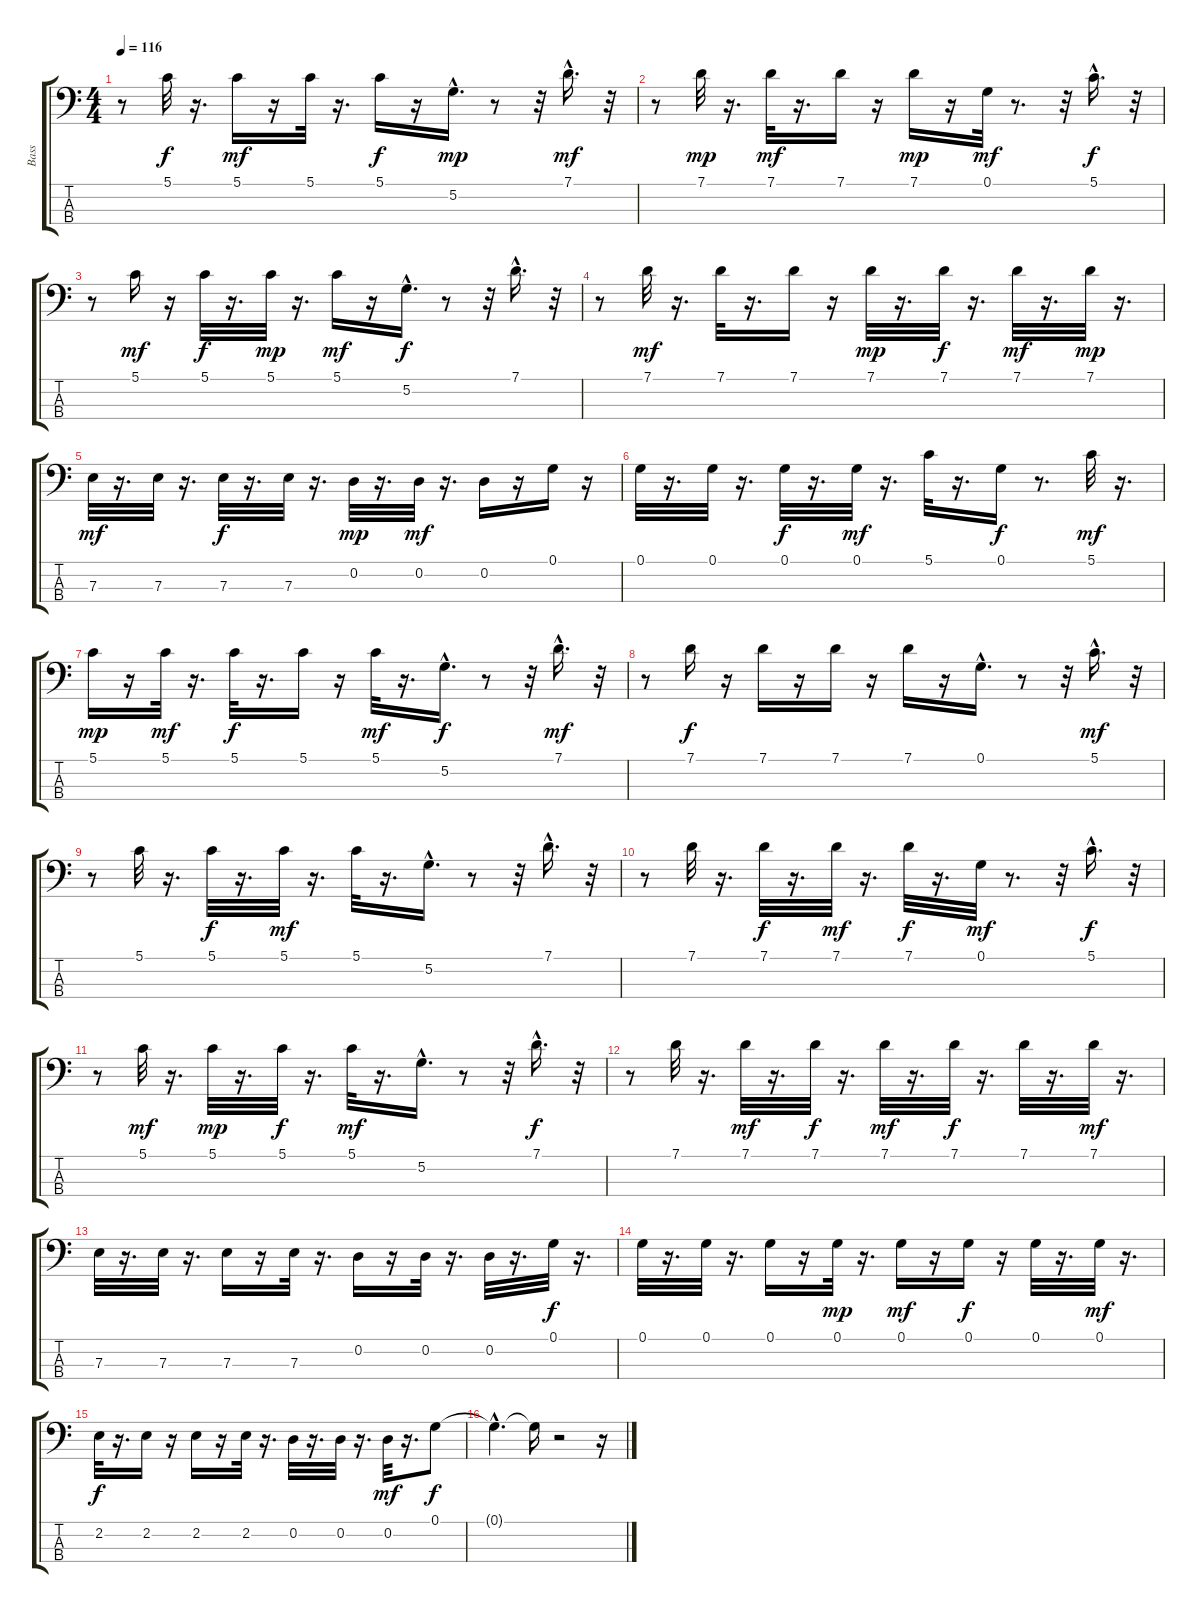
\track ("Bass" "Bass") {instrument acousticbass}
\staff {score tabs}
\tuning (G2 D2 A1 E1) {hide}
\ts (4 4)
\tempo 116
\clef f4
\ks c
r.8{dy f} 5.1.32 r.16{d} 5.1.16{dy mf} r.16 5.1.32 r.16{d} 5.1.16{dy f} r.16 5.2{hac}.16{d dy mp} r.8 r.32 7.1{hac}.16{d dy mf} r.32 |
r.8 7.1.32{dy mp} r.16{d} 7.1.32{dy mf} r.16{d} 7.1.16 r.16 7.1.16{dy mp} r.16 0.1.32{dy mf} r.8{d} r.32 5.1{hac}.16{d dy f} r.32 |
r.8 5.1.16{dy mf} r.16 5.1.32{dy f} r.16{d} 5.1.32{dy mp} r.16{d} 5.1.16{dy mf} r.16 5.2{hac}.16{d dy f} r.8 r.32 7.1{hac}.16{d} r.32 |
r.8 7.1.32{dy mf} r.16{d} 7.1.32 r.16{d} 7.1.16 r.16 7.1.32{dy mp} r.16{d} 7.1.32{dy f} r.16{d} 7.1.32{dy mf} r.16{d} 7.1.32{dy mp} r.16{d} |
7.3.32{dy mf} r.16{d} 7.3.32 r.16{d} 7.3.32{dy f} r.16{d} 7.3.32 r.16{d} 0.2.32{dy mp} r.16{d} 0.2.32{dy mf} r.16{d} 0.2.16 r.16 0.1.16 r.16 |
0.1.32 r.16{d} 0.1.32 r.16{d} 0.1.32{dy f} r.16{d} 0.1.32{dy mf} r.16{d} 5.1.32 r.16{d} 0.1.16{dy f} r.8{d} 5.1.32{dy mf} r.16{d} |
5.1.16{dy mp} r.16 5.1.32{dy mf} r.16{d} 5.1.32{dy f} r.16{d} 5.1.16 r.16 5.1.32{dy mf} r.16{d} 5.2{hac}.16{d dy f} r.8 r.32 7.1{hac}.16{d dy mf} r.32 |
r.8 7.1.16{dy f} r.16 7.1.16 r.16 7.1.16 r.16 7.1.16 r.16 0.1{hac}.16{d} r.8 r.32 5.1{hac}.16{d dy mf} r.32 |
r.8 5.1.32 r.16{d} 5.1.32{dy f} r.16{d} 5.1.32{dy mf} r.16{d} 5.1.32 r.16{d} 5.2{hac}.16{d} r.8 r.32 7.1{hac}.16{d} r.32 |
r.8 7.1.32 r.16{d} 7.1.32{dy f} r.16{d} 7.1.32{dy mf} r.16{d} 7.1.32{dy f} r.16{d} 0.1.32{dy mf} r.8{d} r.32 5.1{hac}.16{d dy f} r.32 |
r.8 5.1.32{dy mf} r.16{d} 5.1.32{dy mp} r.16{d} 5.1.32{dy f} r.16{d} 5.1.32{dy mf} r.16{d} 5.2{hac}.16{d} r.8 r.32 7.1{hac}.16{d dy f} r.32 |
r.8 7.1.32 r.16{d} 7.1.32{dy mf} r.16{d} 7.1.32{dy f} r.16{d} 7.1.32{dy mf} r.16{d} 7.1.32{dy f} r.16{d} 7.1.32 r.16{d} 7.1.32{dy mf} r.16{d} |
7.3.32 r.16{d} 7.3.32 r.16{d} 7.3.16 r.16 7.3.32 r.16{d} 0.2.16 r.16 0.2.32 r.16{d} 0.2.32 r.16{d} 0.1.32{dy f} r.16{d} |
0.1.32 r.16{d} 0.1.32 r.16{d} 0.1.16 r.16 0.1.32{dy mp} r.16{d} 0.1.16{dy mf} r.16 0.1.16{dy f} r.16 0.1.32 r.16{d} 0.1.32{dy mf} r.16{d} |
2.2.32{dy f} r.16{d} 2.2.16 r.16 2.2.16 r.16 2.2.32 r.16{d} 0.2.32 r.16{d} 0.2.32 r.16{d} 0.2.32{dy mf} r.16{d} 0.1.8{dy f} |
0.1{hac t}.4{d} 0.1{t}.16 r.2 r.16
